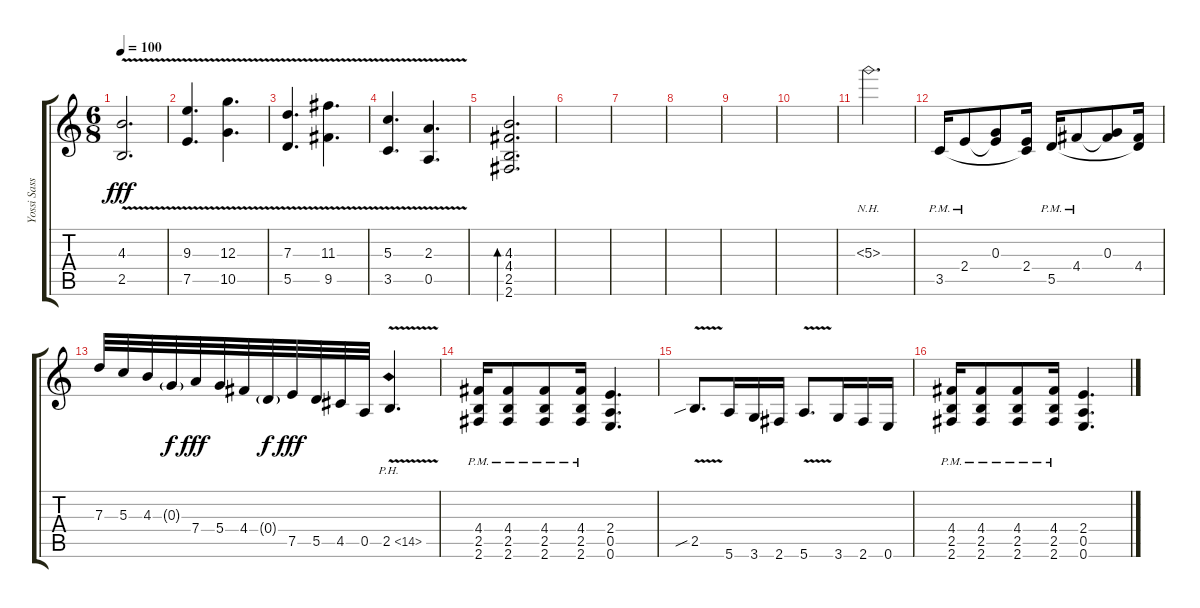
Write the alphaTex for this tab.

\track ("Yossi Sassi" "Yossi Sass") {instrument distortionguitar}
\staff {score tabs}
\tuning (E4 B3 G3 D3 A2 E2) {hide}
\ts (6 8)
\tempo 100
\clef g2
\ks c
(4.3{v} 2.5{v}).2{d dy fff} |
(9.3{v} 7.5{v}).4{d} (12.3{v} 10.5{v}).4{d} |
(7.3{v} 5.5{v}).4{d} (11.3{v} 9.5{v}).4{d} |
(5.3{v} 3.5{v}).4{d} (2.3{v} 0.5{v}).4{d} |
(4.3 4.4 2.5 2.6).2{d bd 120} |
|
|
|
|
|
5.3{nh}.2{d} |
3.5{pm}.16 2.4{pm}.8 (0.3 2.4{t}).8 (2.4 3.5{t}).16 5.5{pm}.16 4.4{pm}.8 (0.3 4.4{t}).8 (4.4 5.5{t}).16 |
7.3.32 5.3.32 4.3.32 0.3{g}.32{dy f} 7.4.32{dy fff} 5.4.32 4.4.32 0.4{g}.32{dy f} 7.5.32{dy fff} 5.5.32 4.5.32 0.5.32 2.5{ph 12 v}.4{d} |
(4.4{pm} 2.5{pm} 2.6{pm}).16 (4.4{pm} 2.5{pm} 2.6{pm}).8 (4.4{pm} 2.5{pm} 2.6{pm}).8 (4.4{pm} 2.5{pm} 2.6{pm}).16 (2.4 0.5 0.6).4{d} |
2.5{v sib}.8{d} 5.6.16 3.6.16 2.6.16 5.6{v}.8{d} 3.6.16 2.6.16 0.6.16 |
(4.4{pm} 2.5{pm} 2.6{pm}).16 (4.4{pm} 2.5{pm} 2.6{pm}).8 (4.4{pm} 2.5{pm} 2.6{pm}).8 (4.4{pm} 2.5{pm} 2.6{pm}).16 (2.4 0.5 0.6).4{d}
